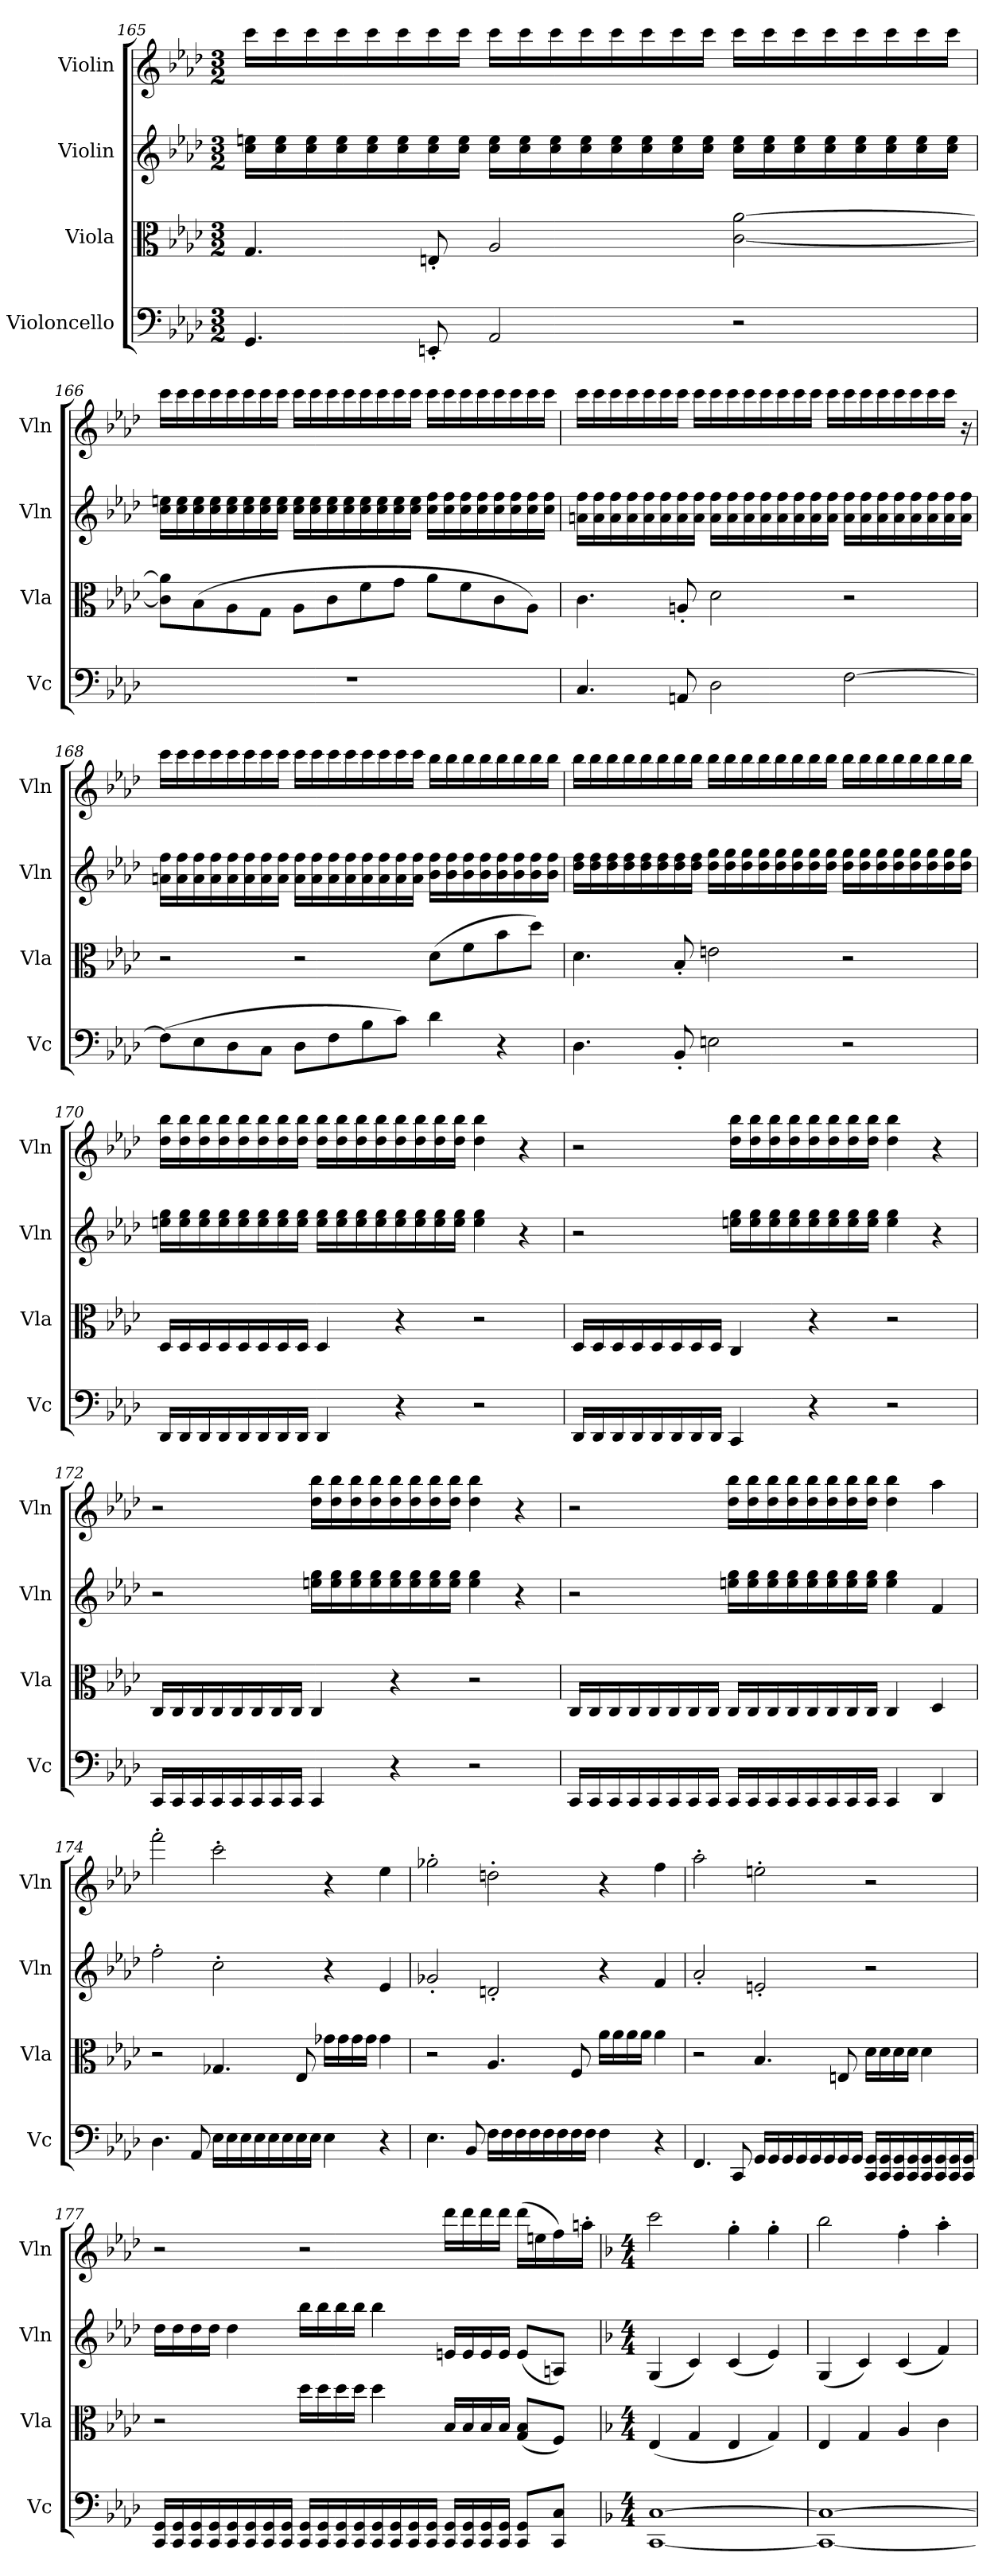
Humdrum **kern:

**kern	**kern	**kern	**kern
*part4	*part3	*part2	*part1
*staff4	*staff3	*staff2	*staff1
*I"Violoncello	*I"Viola	*I"Violin	*I"Violin
*I'Vc	*I'Vla	*I'Vln	*I'Vln
*clefF4	*clefC3	*clefG2	*clefG2
*k[b-e-a-d-]	*k[b-e-a-d-]	*k[b-e-a-d-]	*k[b-e-a-d-]
*M3/2	*M3/2	*M3/2	*M3/2
*MM80	*MM80	*MM80	*MM80
=165	=165	=165	=165
4.GG/	4.G/	16cc\ 16een\LL	16ccc\LL
.	.	16cc\ 16ee\	16ccc\
.	.	16cc\ 16ee\	16ccc\
.	.	16cc\ 16ee\	16ccc\
.	.	16cc\ 16ee\	16ccc\
.	.	16cc\ 16ee\	16ccc\
8EEn'/	8En'/	16cc\ 16ee\	16ccc\
.	.	16cc\ 16ee\JJ	16ccc\JJ
2AA-/	2A-/	16cc\ 16ee\LL	16ccc\LL
.	.	16cc\ 16ee\	16ccc\
.	.	16cc\ 16ee\	16ccc\
.	.	16cc\ 16ee\	16ccc\
.	.	16cc\ 16ee\	16ccc\
.	.	16cc\ 16ee\	16ccc\
.	.	16cc\ 16ee\	16ccc\
.	.	16cc\ 16ee\JJ	16ccc\JJ
2r	[2c\ [2a-\	16cc\ 16ee\LL	16ccc\LL
.	.	16cc\ 16ee\	16ccc\
.	.	16cc\ 16ee\	16ccc\
.	.	16cc\ 16ee\	16ccc\
.	.	16cc\ 16ee\	16ccc\
.	.	16cc\ 16ee\	16ccc\
.	.	16cc\ 16ee\	16ccc\
.	.	16cc\ 16ee\JJ	16ccc\JJ
=166	=166	=166	=166
1.r	8c]\ 8a-]\L	16cc\ 16een\LL	16ccc\LL
.	.	16cc\ 16ee\	16ccc\
.	(8B-\	16cc\ 16ee\	16ccc\
.	.	16cc\ 16ee\	16ccc\
.	8A-\	16cc\ 16ee\	16ccc\
.	.	16cc\ 16ee\	16ccc\
.	8G\J	16cc\ 16ee\	16ccc\
.	.	16cc\ 16ee\JJ	16ccc\JJ
.	8A-\L	16cc\ 16ee\LL	16ccc\LL
.	.	16cc\ 16ee\	16ccc\
.	8c\	16cc\ 16ee\	16ccc\
.	.	16cc\ 16ee\	16ccc\
.	8f\	16cc\ 16ee\	16ccc\
.	.	16cc\ 16ee\	16ccc\
.	8g\J	16cc\ 16ee\	16ccc\
.	.	16cc\ 16ee\JJ	16ccc\JJ
.	8a-\L	16cc\ 16ff\LL	16ccc\LL
.	.	16cc\ 16ff\	16ccc\
.	8f\	16cc\ 16ff\	16ccc\
.	.	16cc\ 16ff\	16ccc\
.	8c\	16cc\ 16ff\	16ccc\
.	.	16cc\ 16ff\	16ccc\
.	8A-\J)	16cc\ 16ff\	16ccc\
.	.	16cc\ 16ff\JJ	16ccc\JJ
=167	=167	=167	=167
4.C/	4.c\	16an\ 16ff\LL	16ccc\LL
.	.	16a\ 16ff\	16ccc\
.	.	16a\ 16ff\	16ccc\
.	.	16a\ 16ff\	16ccc\
.	.	16a\ 16ff\	16ccc\
.	.	16a\ 16ff\	16ccc\
8AAn/	8An'/	16a\ 16ff\	16ccc\JJ
.	.	16a\ 16ff\JJ	16ccc\LL
2D-\	2d-\	16a\ 16ff\LL	16ccc\
.	.	16a\ 16ff\	16ccc\
.	.	16a\ 16ff\	16ccc\
.	.	16a\ 16ff\	16ccc\
.	.	16a\ 16ff\	16ccc\
.	.	16a\ 16ff\	16ccc\
.	.	16a\ 16ff\	16ccc\JJ
.	.	16a\ 16ff\JJ	16ccc\LL
[2F\	2r	16a\ 16ff\LL	16ccc\
.	.	16a\ 16ff\	16ccc\
.	.	16a\ 16ff\	16ccc\
.	.	16a\ 16ff\	16ccc\
.	.	16a\ 16ff\	16ccc\
.	.	16a\ 16ff\	16ccc\
.	.	16a\ 16ff\	16ccc\JJ
.	.	16a\ 16ff\JJ	16r
=168	=168	=168	=168
(8F\L]	2r	16an\ 16ff\LL	16ccc\LL
.	.	16a\ 16ff\	16ccc\
8E-\	.	16a\ 16ff\	16ccc\
.	.	16a\ 16ff\	16ccc\
8D-\	.	16a\ 16ff\	16ccc\
.	.	16a\ 16ff\	16ccc\
8C\J	.	16a\ 16ff\	16ccc\
.	.	16a\ 16ff\JJ	16ccc\JJ
8D-\L	2r	16a\ 16ff\LL	16ccc\LL
.	.	16a\ 16ff\	16ccc\
8F\	.	16a\ 16ff\	16ccc\
.	.	16a\ 16ff\	16ccc\
8B-\	.	16a\ 16ff\	16ccc\
.	.	16a\ 16ff\	16ccc\
8c\J)	.	16a\ 16ff\	16ccc\
.	.	16a\ 16ff\JJ	16ccc\JJ
4d-\	(8d-\L	16b-\ 16ff\LL	16bb-\LL
.	.	16b-\ 16ff\	16bb-\
.	8f\	16b-\ 16ff\	16bb-\
.	.	16b-\ 16ff\	16bb-\
4r	8b-\	16b-\ 16ff\	16bb-\
.	.	16b-\ 16ff\	16bb-\
.	8dd-\J)	16b-\ 16ff\	16bb-\
.	.	16b-\ 16ff\JJ	16bb-\JJ
=169	=169	=169	=169
4.D-\	4.d-\	16dd-\ 16ff\LL	16bb-\LL
.	.	16dd-\ 16ff\	16bb-\
.	.	16dd-\ 16ff\	16bb-\
.	.	16dd-\ 16ff\	16bb-\
.	.	16dd-\ 16ff\	16bb-\
.	.	16dd-\ 16ff\	16bb-\
8BB-'/	8B-'/	16dd-\ 16ff\	16bb-\
.	.	16dd-\ 16ff\JJ	16bb-\JJ
2En\	2en\	16dd-\ 16gg\LL	16bb-\LL
.	.	16dd-\ 16gg\	16bb-\
.	.	16dd-\ 16gg\	16bb-\
.	.	16dd-\ 16gg\	16bb-\
.	.	16dd-\ 16gg\	16bb-\
.	.	16dd-\ 16gg\	16bb-\
.	.	16dd-\ 16gg\	16bb-\
.	.	16dd-\ 16gg\JJ	16bb-\JJ
2r	2r	16dd-\ 16gg\LL	16bb-\LL
.	.	16dd-\ 16gg\	16bb-\
.	.	16dd-\ 16gg\	16bb-\
.	.	16dd-\ 16gg\	16bb-\
.	.	16dd-\ 16gg\	16bb-\
.	.	16dd-\ 16gg\	16bb-\
.	.	16dd-\ 16gg\	16bb-\
.	.	16dd-\ 16gg\JJ	16bb-\JJ
=170	=170	=170	=170
16DD-/LL	16D-/LL	16een\ 16gg\LL	16dd-\ 16bb-\LL
16DD-/	16D-/	16ee\ 16gg\	16dd-\ 16bb-\
16DD-/	16D-/	16ee\ 16gg\	16dd-\ 16bb-\
16DD-/	16D-/	16ee\ 16gg\	16dd-\ 16bb-\
16DD-/	16D-/	16ee\ 16gg\	16dd-\ 16bb-\
16DD-/	16D-/	16ee\ 16gg\	16dd-\ 16bb-\
16DD-/	16D-/	16ee\ 16gg\	16dd-\ 16bb-\
16DD-/JJ	16D-/JJ	16ee\ 16gg\JJ	16dd-\ 16bb-\JJ
4DD-/	4D-/	16ee\ 16gg\LL	16dd-\ 16bb-\LL
.	.	16ee\ 16gg\	16dd-\ 16bb-\
.	.	16ee\ 16gg\	16dd-\ 16bb-\
.	.	16ee\ 16gg\	16dd-\ 16bb-\
4r	4r	16ee\ 16gg\	16dd-\ 16bb-\
.	.	16ee\ 16gg\	16dd-\ 16bb-\
.	.	16ee\ 16gg\	16dd-\ 16bb-\
.	.	16ee\ 16gg\JJ	16dd-\ 16bb-\JJ
2r	2r	4ee\ 4gg\	4dd-\ 4bb-\
.	.	4r	4r
=171	=171	=171	=171
16DD-/LL	16D-/LL	2r	2r
16DD-/	16D-/	.	.
16DD-/	16D-/	.	.
16DD-/	16D-/	.	.
16DD-/	16D-/	.	.
16DD-/	16D-/	.	.
16DD-/	16D-/	.	.
16DD-/JJ	16D-/JJ	.	.
4CC/	4C/	16een\ 16gg\LL	16dd-\ 16bb-\LL
.	.	16ee\ 16gg\	16dd-\ 16bb-\
.	.	16ee\ 16gg\	16dd-\ 16bb-\
.	.	16ee\ 16gg\	16dd-\ 16bb-\
4r	4r	16ee\ 16gg\	16dd-\ 16bb-\
.	.	16ee\ 16gg\	16dd-\ 16bb-\
.	.	16ee\ 16gg\	16dd-\ 16bb-\
.	.	16ee\ 16gg\JJ	16dd-\ 16bb-\JJ
2r	2r	4ee\ 4gg\	4dd-\ 4bb-\
.	.	4r	4r
=172	=172	=172	=172
16CC/LL	16C/LL	2r	2r
16CC/	16C/	.	.
16CC/	16C/	.	.
16CC/	16C/	.	.
16CC/	16C/	.	.
16CC/	16C/	.	.
16CC/	16C/	.	.
16CC/JJ	16C/JJ	.	.
4CC/	4C/	16een\ 16gg\LL	16dd-\ 16bb-\LL
.	.	16ee\ 16gg\	16dd-\ 16bb-\
.	.	16ee\ 16gg\	16dd-\ 16bb-\
.	.	16ee\ 16gg\	16dd-\ 16bb-\
4r	4r	16ee\ 16gg\	16dd-\ 16bb-\
.	.	16ee\ 16gg\	16dd-\ 16bb-\
.	.	16ee\ 16gg\	16dd-\ 16bb-\
.	.	16ee\ 16gg\JJ	16dd-\ 16bb-\JJ
2r	2r	4ee\ 4gg\	4dd-\ 4bb-\
.	.	4r	4r
=173	=173	=173	=173
16CC/LL	16C/LL	2r	2r
16CC/	16C/	.	.
16CC/	16C/	.	.
16CC/	16C/	.	.
16CC/	16C/	.	.
16CC/	16C/	.	.
16CC/	16C/	.	.
16CC/JJ	16C/JJ	.	.
16CC/LL	16C/LL	16een\ 16gg\LL	16dd-\ 16bb-\LL
16CC/	16C/	16ee\ 16gg\	16dd-\ 16bb-\
16CC/	16C/	16ee\ 16gg\	16dd-\ 16bb-\
16CC/	16C/	16ee\ 16gg\	16dd-\ 16bb-\
16CC/	16C/	16ee\ 16gg\	16dd-\ 16bb-\
16CC/	16C/	16ee\ 16gg\	16dd-\ 16bb-\
16CC/	16C/	16ee\ 16gg\	16dd-\ 16bb-\
16CC/JJ	16C/JJ	16ee\ 16gg\JJ	16dd-\ 16bb-\JJ
4CC/	4C/	4ee\ 4gg\	4dd-\ 4bb-\
4DD-/	4D-/	4f/	4aa-\
=174	=174	=174	=174
4.D-\	2r	2ff'\	2fff'\
8AA-/	.	.	.
16E-\LL	4.G-X/	2cc'\	2ccc'\
16E-\	.	.	.
16E-\	.	.	.
16E-\	.	.	.
16E-\	.	.	.
16E-\	.	.	.
16E-\	8E-/	.	.
16E-\JJ	.	.	.
4E-\	16g-X\LL	4r	4r
.	16g-\	.	.
.	16g-\	.	.
.	16g-\JJ	.	.
4r	4g-\	4e-/	4ee-\
=175	=175	=175	=175
4.E-\	2r	2g-X'/	2gg-X'\
8BB-/	.	.	.
16F\LL	4.A-/	2dn'/	2ddn'\
16F\	.	.	.
16F\	.	.	.
16F\	.	.	.
16F\	.	.	.
16F\	.	.	.
16F\	8F/	.	.
16F\JJ	.	.	.
4F\	16a-\LL	4r	4r
.	16a-\	.	.
.	16a-\	.	.
.	16a-\JJ	.	.
4r	4a-\	4f/	4ff\
=176	=176	=176	=176
4.FF/	2r	2a-'/	2aa-'\
8CC/	.	.	.
16GG/LL	4.B-/	2en'/	2een'\
16GG/	.	.	.
16GG/	.	.	.
16GG/	.	.	.
16GG/	.	.	.
16GG/	.	.	.
16GG/	8En/	.	.
16GG/JJ	.	.	.
16CC/ 16GG/LL	16d-\LL	2r	2r
16CC/ 16GG/	16d-\	.	.
16CC/ 16GG/	16d-\	.	.
16CC/ 16GG/	16d-\JJ	.	.
16CC/ 16GG/	4d-\	.	.
16CC/ 16GG/	.	.	.
16CC/ 16GG/	.	.	.
16CC/ 16GG/JJ	.	.	.
=177	=177	=177	=177
16CC/ 16GG/LL	2r	16dd-\LL	2r
16CC/ 16GG/	.	16dd-\	.
16CC/ 16GG/	.	16dd-\	.
16CC/ 16GG/	.	16dd-\JJ	.
16CC/ 16GG/	.	4dd-\	.
16CC/ 16GG/	.	.	.
16CC/ 16GG/	.	.	.
16CC/ 16GG/JJ	.	.	.
16CC/ 16GG/LL	16dd-\LL	16bb-\LL	2r
16CC/ 16GG/	16dd-\	16bb-\	.
16CC/ 16GG/	16dd-\	16bb-\	.
16CC/ 16GG/	16dd-\JJ	16bb-\JJ	.
16CC/ 16GG/	4dd-\	4bb-\	.
16CC/ 16GG/	.	.	.
16CC/ 16GG/	.	.	.
16CC/ 16GG/JJ	.	.	.
16CC/ 16GG/LL	16B-/LL	16en/LL	16ddd-\LL
16CC/ 16GG/	16B-/	16e/	16ddd-\
16CC/ 16GG/	16B-/	16e/	16ddd-\
16CC/ 16GG/JJ	16B-/JJ	16e/JJ	16ddd-\JJ
8CC/ 8GG/L	(8G/ 8B-/L	(8e/L	(16ddd-\LL
.	.	.	16een\
8CC/ 8C/J	8F/J)	8An/J)	16ff\)
.	.	.	16aan'\JJ
=178	=178	=178	=178
*k[b-]	*k[b-]	*k[b-]	*k[b-]
*M4/4	*M4/4	*M4/4	*M4/4
*	*	*	*MM320
[1CC [1C	(4E/	(4G/	2ccc\
.	4G/	4c/)	.
.	4E/	(4c/	4gg'\
.	4G/)	4e/)	4gg'\
=179	=179	=179	=179
1CC_ 1C_	4E/	(4G/	2bb-\
.	4G/	4c/)	.
.	4A/	(4c/	4ff'\
.	4c\	4f/)	4aa'\
=	=	=	=
*-	*-	*-	*-
